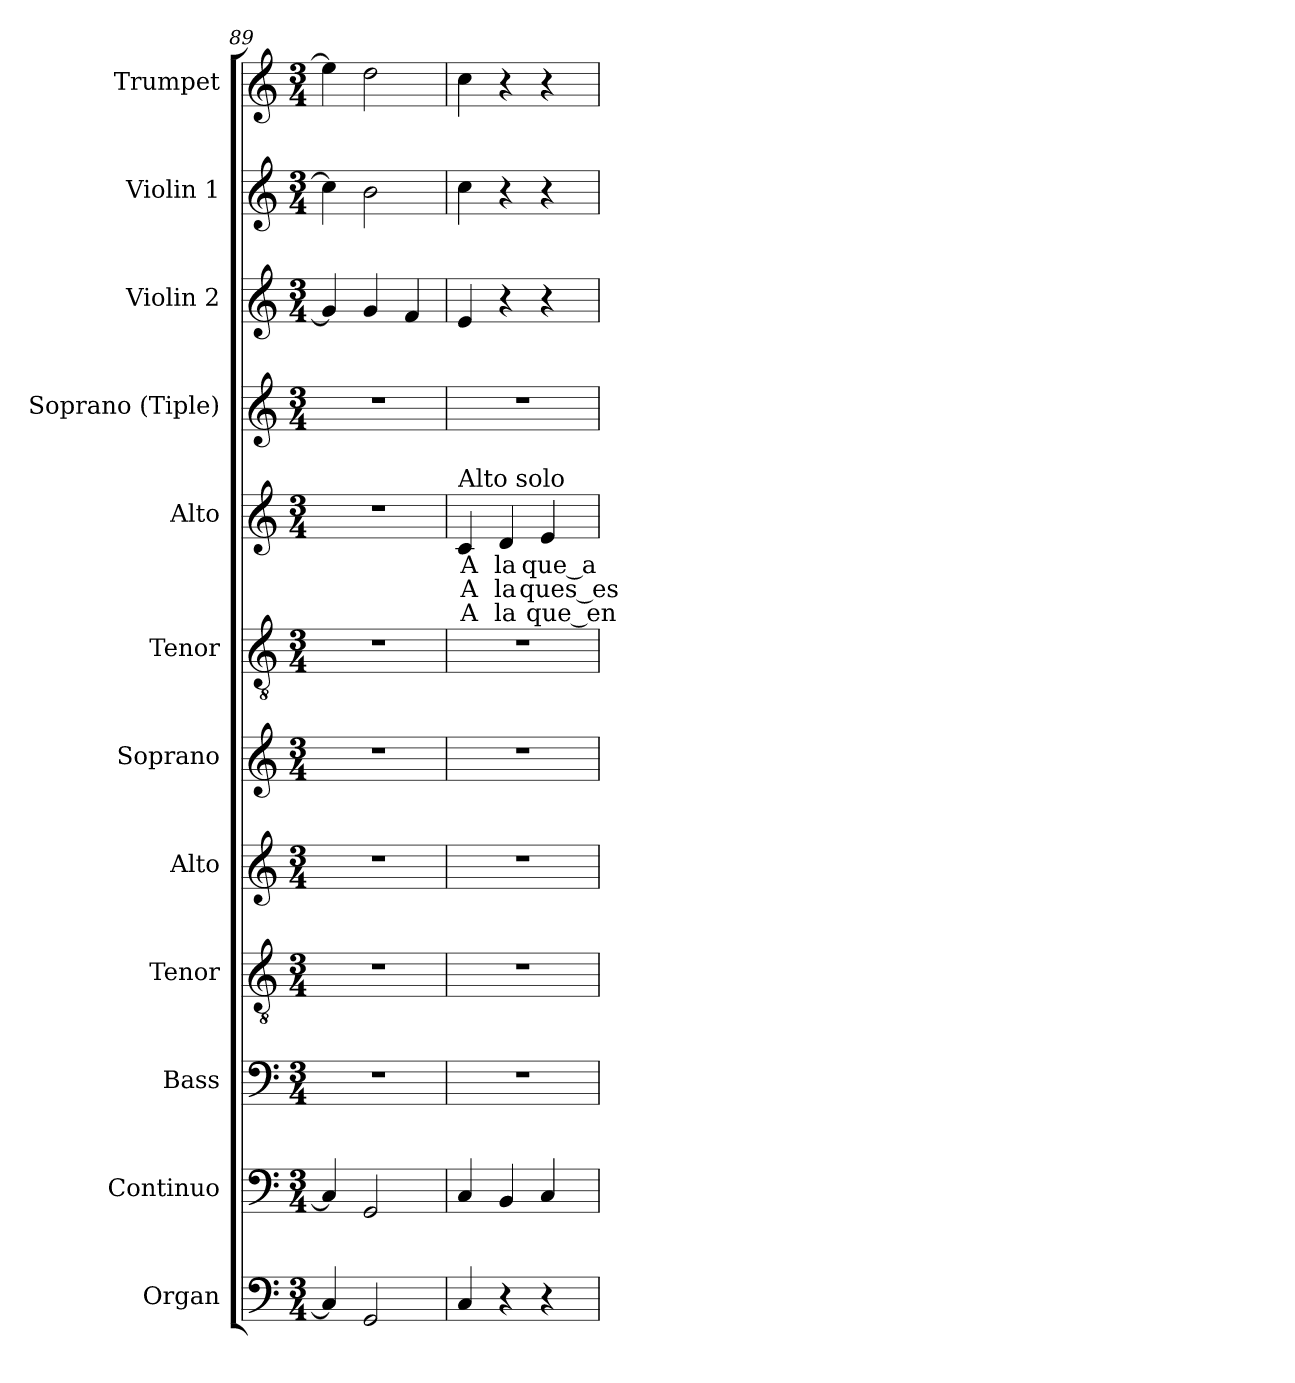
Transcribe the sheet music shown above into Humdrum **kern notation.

**kern	**kern	**kern	**kern	**kern	**kern	**kern	**kern	**text	**text	**text	**kern	**kern	**kern	**kern
*part12	*part11	*part10	*part9	*part8	*part7	*part6	*part5	*part5	*part5	*part5	*part4	*part3	*part2	*part1
*staff12	*staff11	*staff10	*staff9	*staff8	*staff7	*staff6	*staff5	*staff5	*staff5	*staff5	*staff4	*staff3	*staff2	*staff1
*I"Organ	*I"Continuo	*I"Bass	*I"Tenor	*I"Alto	*I"Soprano	*I"Tenor	*I"Alto	*	*	*	*I"Soprano (Tiple)	*I"Violin 2	*I"Violin 1	*I"Trumpet
*I'Org.	*I'Cont.	*I'B.	*I'T.	*I'A.	*I'S.	*I'T.	*I'A.	*	*	*	*I'S.	*I'Vln. 2	*I'Vln. 1	*I'Tpt.
*clefF4	*clefF4	*clefF4	*clefGv2	*clefG2	*clefG2	*clefGv2	*clefG2	*	*	*	*clefG2	*clefG2	*clefG2	*clefG2
*	*	*	*ITrd7c12	*	*	*ITrd7c12	*	*	*	*	*	*	*	*
*k[]	*k[]	*k[]	*k[]	*k[]	*k[]	*k[]	*k[]	*	*	*	*k[]	*k[]	*k[]	*k[]
*C:	*C:	*C:	*C:	*C:	*C:	*C:	*C:	*	*	*	*C:	*C:	*C:	*C:
*M3/4	*M3/4	*M3/4	*M3/4	*M3/4	*M3/4	*M3/4	*M3/4	*	*	*	*M3/4	*M3/4	*M3/4	*M3/4
=89	=89	=89	=89	=89	=89	=89	=89	=89	=89	=89	=89	=89	=89	=89
!	!	!LO:N:vis=1	!LO:N:vis=1	!LO:N:vis=1	!LO:N:vis=1	!LO:N:vis=1	!LO:N:vis=1	!	!	!	!LO:N:vis=1	!	!	!
4Ci/]	4Ci/]	2.r	2.r	2.r	2.r	2.r	2.r	.	.	.	2.r	4gi/]	4cci\]	4eei\]
2GGi/	2GGi/	.	.	.	.	.	.	.	.	.	.	4gi/	2bi\	2ddi\
.	.	.	.	.	.	.	.	.	.	.	.	4fi/	.	.
!!LO:PB:g=z
=90	=90	=90	=90	=90	=90	=90	=90	=90	=90	=90	=90	=90	=90	=90
!	!	!LO:N:vis=1	!LO:N:vis=1	!LO:N:vis=1	!LO:N:vis=1	!LO:N:vis=1	!	!	!	!	!	!	!	!
!	!	!	!	!	!	!	!LO:TX:a:t=Alto solo	!	!	!	!	!	!	!
!	!	!	!	!	!	!	!	!LO:LY:b:color=#000000	!LO:LY:b:color=#000000	!LO:LY:b:color=#000000	!LO:N:vis=1	!	!	!
4Ci/	4Ci/	2.r	2.r	2.r	2.r	2.r	4ci/	A	A	A	2.r	4ei/	4cci\	4cci\
!	!	!	!	!	!	!	!	!LO:LY:b:color=#000000	!LO:LY:b:color=#000000	!LO:LY:b:color=#000000	!	!	!	!
4r	4BBi/	.	.	.	.	.	4di/	la	la	la	.	4r	4r	4r
!	!	!	!	!	!	!	!	!LO:LY:b:color=#000000	!LO:LY:b:color=#000000	!LO:LY:b:color=#000000	!	!	!	!
4r	4Ci/	.	.	.	.	.	4ei/	que_a	ques_es-	que_en	.	4r	4r	4r
=	=	=	=	=	=	=	=	=	=	=	=	=	=	=
*-	*-	*-	*-	*-	*-	*-	*-	*-	*-	*-	*-	*-	*-	*-
